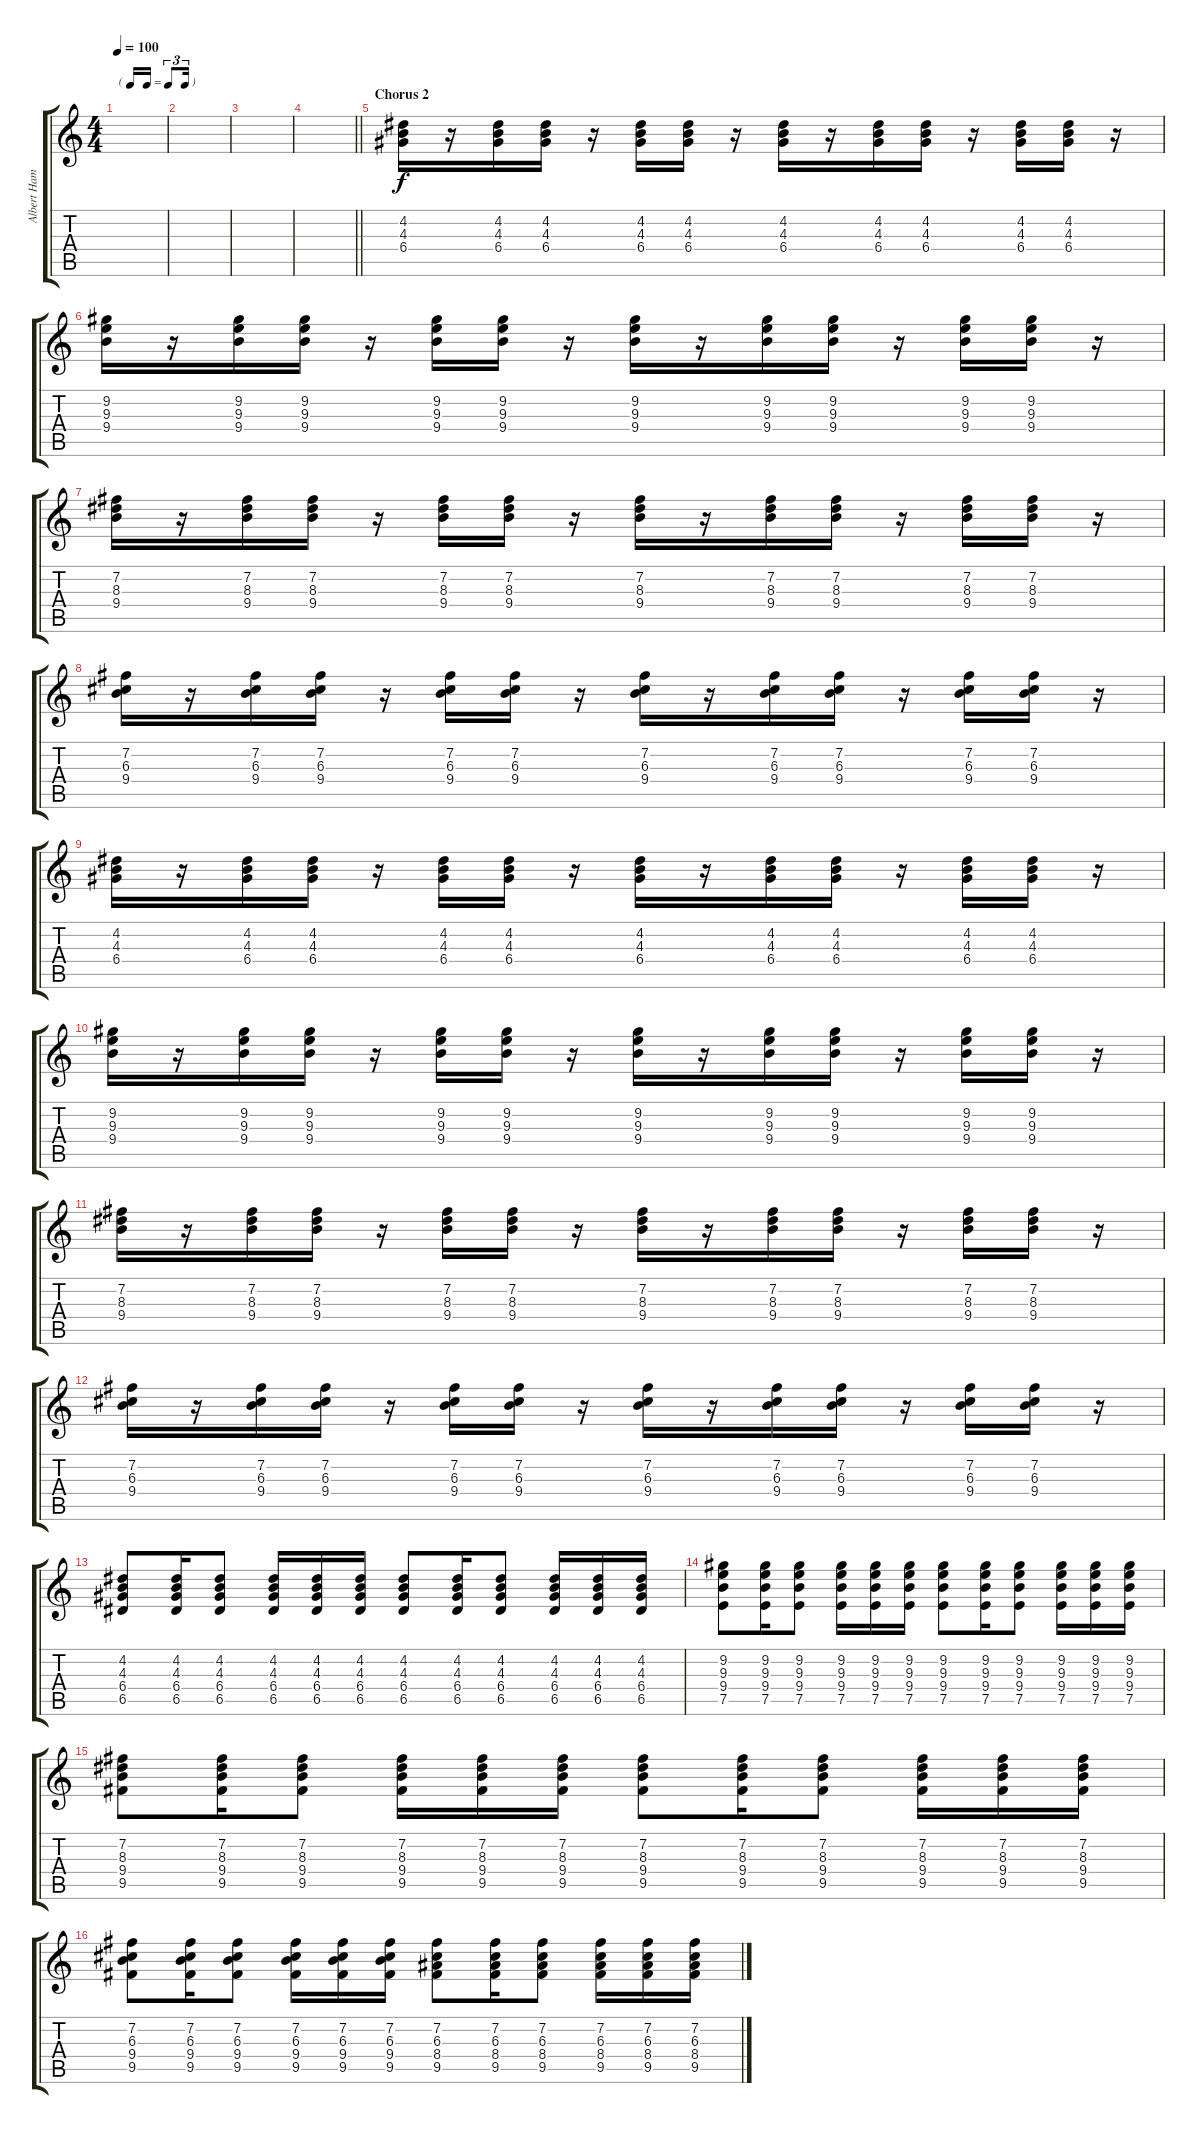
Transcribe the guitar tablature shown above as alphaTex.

\track ("Albert Hammond Jr." "Albert Ham") {instrument overdrivenguitar}
\staff {score tabs}
\tuning (E4 B3 G3 D3 A2 E2) {hide}
\ts (4 4)
\tf triplet16th
\tempo 100
\clef g2
\ks c
|
|
|
\barLineRight lightlight
|
\section ("" "Chorus 2")
(4.2 4.3 6.4).16 r.16 (4.2 4.3 6.4).16 (4.2 4.3 6.4).16 r.16 (4.2 4.3 6.4).16 (4.2 4.3 6.4).16 r.16 (4.2 4.3 6.4).16 r.16 (4.2 4.3 6.4).16 (4.2 4.3 6.4).16 r.16 (4.2 4.3 6.4).16 (4.2 4.3 6.4).16 r.16 |
(9.2 9.3 9.4).16 r.16 (9.2 9.3 9.4).16 (9.2 9.3 9.4).16 r.16 (9.2 9.3 9.4).16 (9.2 9.3 9.4).16 r.16 (9.2 9.3 9.4).16 r.16 (9.2 9.3 9.4).16 (9.2 9.3 9.4).16 r.16 (9.2 9.3 9.4).16 (9.2 9.3 9.4).16 r.16 |
(7.2 8.3 9.4).16 r.16 (7.2 8.3 9.4).16 (7.2 8.3 9.4).16 r.16 (7.2 8.3 9.4).16 (7.2 8.3 9.4).16 r.16 (7.2 8.3 9.4).16 r.16 (7.2 8.3 9.4).16 (7.2 8.3 9.4).16 r.16 (7.2 8.3 9.4).16 (7.2 8.3 9.4).16 r.16 |
(7.2 6.3 9.4).16 r.16 (7.2 6.3 9.4).16 (7.2 6.3 9.4).16 r.16 (7.2 6.3 9.4).16 (7.2 6.3 9.4).16 r.16 (7.2 6.3 9.4).16 r.16 (7.2 6.3 9.4).16 (7.2 6.3 9.4).16 r.16 (7.2 6.3 9.4).16 (7.2 6.3 9.4).16 r.16 |
(4.2 4.3 6.4).16 r.16 (4.2 4.3 6.4).16 (4.2 4.3 6.4).16 r.16 (4.2 4.3 6.4).16 (4.2 4.3 6.4).16 r.16 (4.2 4.3 6.4).16 r.16 (4.2 4.3 6.4).16 (4.2 4.3 6.4).16 r.16 (4.2 4.3 6.4).16 (4.2 4.3 6.4).16 r.16 |
(9.2 9.3 9.4).16 r.16 (9.2 9.3 9.4).16 (9.2 9.3 9.4).16 r.16 (9.2 9.3 9.4).16 (9.2 9.3 9.4).16 r.16 (9.2 9.3 9.4).16 r.16 (9.2 9.3 9.4).16 (9.2 9.3 9.4).16 r.16 (9.2 9.3 9.4).16 (9.2 9.3 9.4).16 r.16 |
(7.2 8.3 9.4).16 r.16 (7.2 8.3 9.4).16 (7.2 8.3 9.4).16 r.16 (7.2 8.3 9.4).16 (7.2 8.3 9.4).16 r.16 (7.2 8.3 9.4).16 r.16 (7.2 8.3 9.4).16 (7.2 8.3 9.4).16 r.16 (7.2 8.3 9.4).16 (7.2 8.3 9.4).16 r.16 |
(7.2 6.3 9.4).16 r.16 (7.2 6.3 9.4).16 (7.2 6.3 9.4).16 r.16 (7.2 6.3 9.4).16 (7.2 6.3 9.4).16 r.16 (7.2 6.3 9.4).16 r.16 (7.2 6.3 9.4).16 (7.2 6.3 9.4).16 r.16 (7.2 6.3 9.4).16 (7.2 6.3 9.4).16 r.16 |
(4.2 4.3 6.4 6.5).8 (4.2 4.3 6.4 6.5).16 (4.2 4.3 6.4 6.5).8 (4.2 4.3 6.4 6.5).16 (4.2 4.3 6.4 6.5).16 (4.2 4.3 6.4 6.5).16 (4.2 4.3 6.4 6.5).8 (4.2 4.3 6.4 6.5).16 (4.2 4.3 6.4 6.5).8 (4.2 4.3 6.4 6.5).16 (4.2 4.3 6.4 6.5).16 (4.2 4.3 6.4 6.5).16 |
(9.2 9.3 9.4 7.5).8 (9.2 9.3 9.4 7.5).16 (9.2 9.3 9.4 7.5).8 (9.2 9.3 9.4 7.5).16 (9.2 9.3 9.4 7.5).16 (9.2 9.3 9.4 7.5).16 (9.2 9.3 9.4 7.5).8 (9.2 9.3 9.4 7.5).16 (9.2 9.3 9.4 7.5).8 (9.2 9.3 9.4 7.5).16 (9.2 9.3 9.4 7.5).16 (9.2 9.3 9.4 7.5).16 |
(7.2 8.3 9.4 9.5).8 (7.2 8.3 9.4 9.5).16 (7.2 8.3 9.4 9.5).8 (7.2 8.3 9.4 9.5).16 (7.2 8.3 9.4 9.5).16 (7.2 8.3 9.4 9.5).16 (7.2 8.3 9.4 9.5).8 (7.2 8.3 9.4 9.5).16 (7.2 8.3 9.4 9.5).8 (7.2 8.3 9.4 9.5).16 (7.2 8.3 9.4 9.5).16 (7.2 8.3 9.4 9.5).16 |
(7.2 6.3 9.4 9.5).8 (7.2 6.3 9.4 9.5).16 (7.2 6.3 9.4 9.5).8 (7.2 6.3 9.4 9.5).16 (7.2 6.3 9.4 9.5).16 (7.2 6.3 9.4 9.5).16 (7.2 6.3 8.4 9.5).8 (7.2 6.3 8.4 9.5).16 (7.2 6.3 8.4 9.5).8 (7.2 6.3 8.4 9.5).16 (7.2 6.3 8.4 9.5).16 (7.2 6.3 8.4 9.5).16
